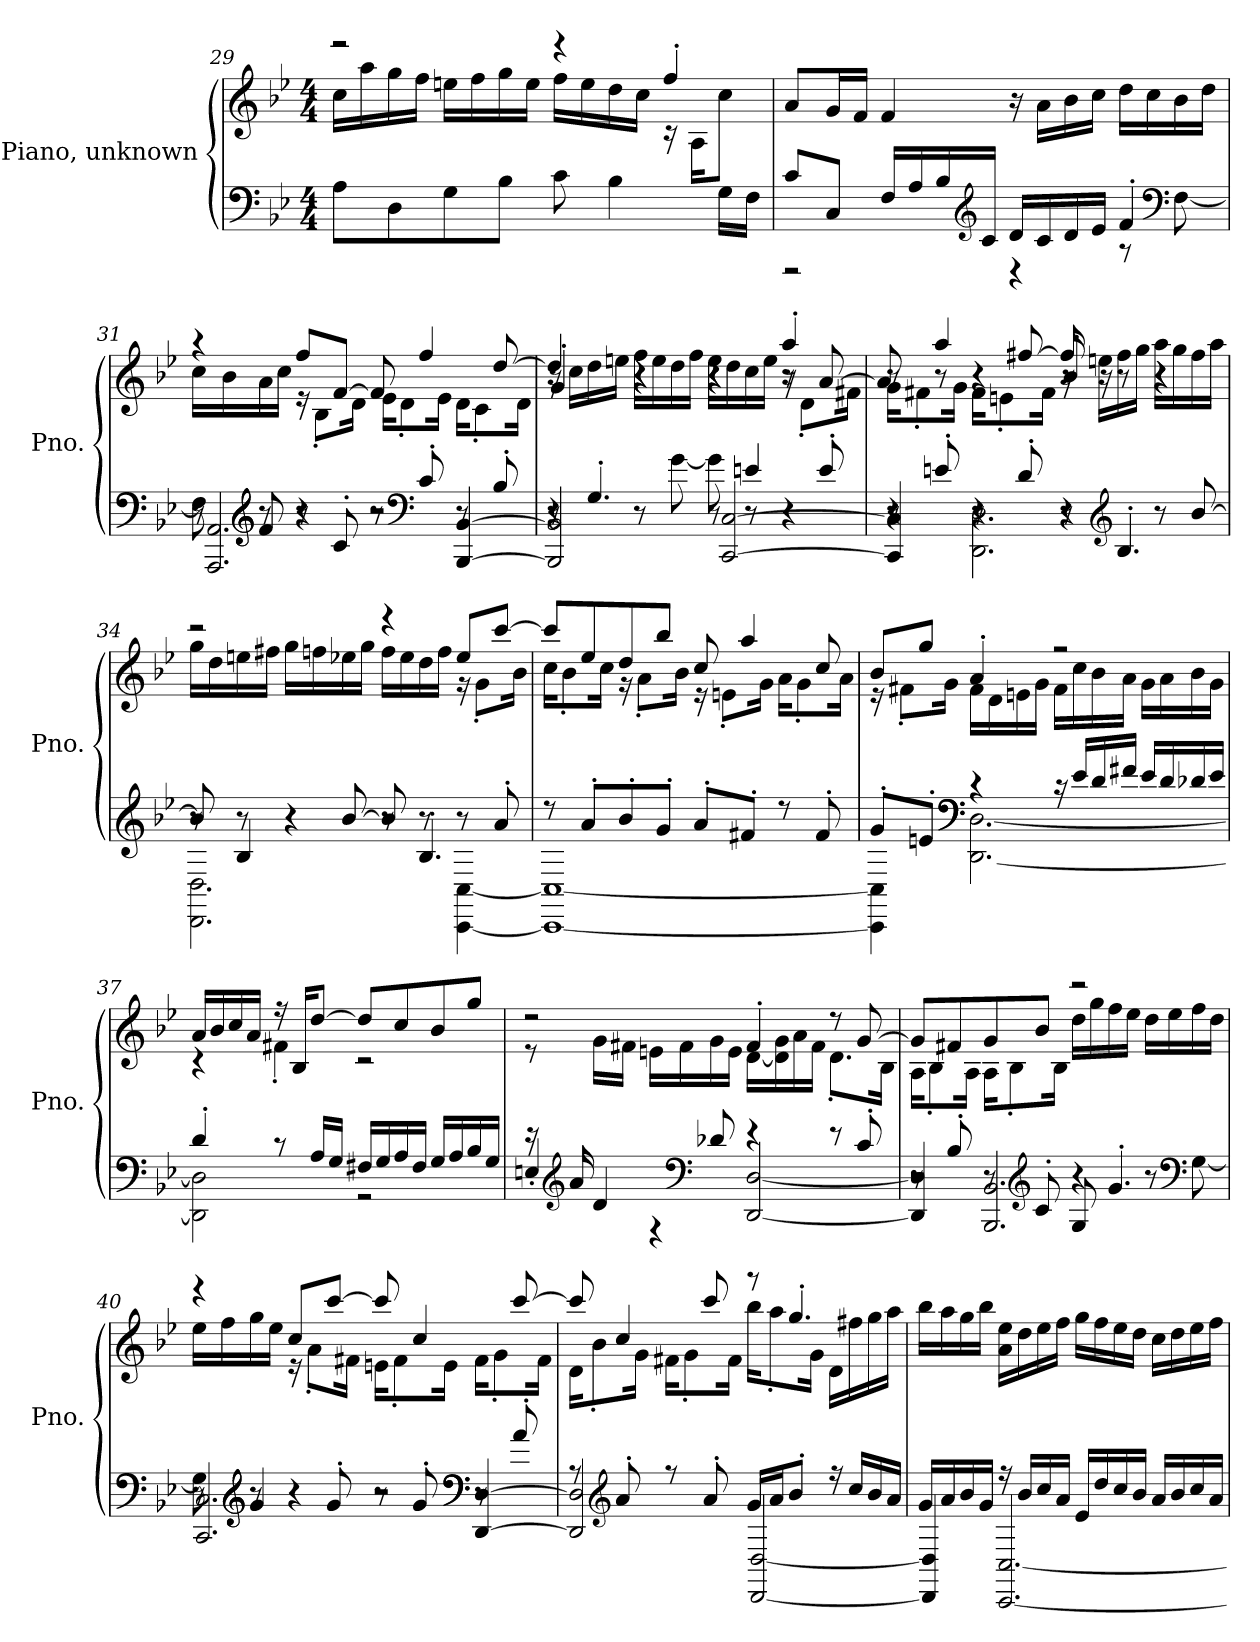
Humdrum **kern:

**kern	**kern
*part1	*part1
*staff2	*staff1
*I"Piano, unknown	*
*I'Pno.	*
!!LO:LB:g=z
*clefF4	*clefG2
*k[b-e-]	*k[b-e-]
*M4/4	*M4/4
=29	=29
*	*^
8A\L	2r	16cc\LL
.	.	16aa\
8D\	.	16gg\
.	.	16ff\JJ
8G\	.	16een\LL
.	.	16ff\
8B-\J	.	16gg\
.	.	16ee\JJ
8c\	4r	16ff\LL
.	.	16ee\
4B-\	.	16dd\
.	.	16cc\JJ
.	4ff'/	16r
.	.	16A\KL
16G\LL	.	8cc\J
16F\JJ	.	.
*	*v	*v
=30	=30
*^	*
8c/L	2r	8a/L
8C/J	.	16g/L
.	.	16f/JJ
16F/LL	.	4f/
16A/	.	.
16B-/	.	.
*clefG2	*	*
16c/JJ	.	.
16d/LL	4r	16r
16c/	.	16a\LL
16d/	.	16b-\
16e-/JJ	.	16cc\JJ
4f'/	8r	16dd\LL
.	.	16cc\
*clefF4	*	*
.	[8F\	16b-\
.	.	16dd\JJ
!!LO:LB:g=z
=31	=31	=31
*	*^	*^
8r	8F\]	2.AAA/ 2.AA/	4r	16cc\LL
.	.	.	.	16b-\
*clefG2	*	*	*	*
8f/	8r	.	.	16a\
.	.	.	.	16cc\JJ
8r	4r	.	8ff/L	16r
.	.	.	.	8B-'\L
8c'/	.	.	[8f/J	.
.	.	.	.	16d\Jk
8r	2r	.	8f/]	16e-\KL
.	.	.	.	8d'\
*clefF4	*	*	*	*
8c'/	.	.	4ff/	.
.	.	.	.	16e-\Jk
8r	.	[4BBB-/ [4BB-/	.	16d\KL
.	.	.	.	8c'\
8B-'/	.	.	[8dd/	.
.	.	.	.	16d\Jk
=32	=32	=32	=32	=32
*	*	*	*	*^
8r	4r	2BBB-/] 2BB-/]	4dd/]	16r	4g'/
.	.	.	.	16cc\LL	.
4.G'/	.	.	.	16dd\	.
.	.	.	.	16een\JJ	.
.	8r	.	4r	16ff\LL	4r
.	.	.	.	16ee\	.
.	[8g\	.	.	16dd\	.
.	.	.	.	16ff\JJ	.
8r	8g\]	[2CC/ [2C/	4r	16ee\LL	4r
.	.	.	.	16dd\	.
4en/	8r	.	.	16cc\	.
.	.	.	.	16ee\JJ	.
.	4r	.	4aa'/	16r	8r
.	.	.	.	8d'\L	.
8e'/	.	.	.	.	[8a/
.	.	.	.	16f#X\Jk	.
!!LO:LB:g=z	!!	!!
=33	=33	=33	=33	=33	=33
8r	4r	4CC/] 4C/]	8r	16g\KL	8a/]
.	.	.	.	8f#X'\	.
8en'/	.	.	4aa/	.	8r
.	.	.	.	16g\Jk	.
8r	2.DD\ 2.D\	4r	.	16f#\KL	4r
.	.	.	.	8en'\	.
8d'/	.	.	[8ff#X/	.	.
.	.	.	.	16f#\Jk	.
8r	.	4r	16ff#/]	16r	4b-'/
.	.	.	16r	16een\LL	.
*clefG2	*	*	*	*	*
4.B-'/	.	.	8r	16ff#\	.
.	.	.	.	16gg\JJ	.
.	.	8r	4r	16aa\LL	4r
.	.	.	.	16gg\	.
.	.	[8b-/	.	16ff#\	.
.	.	.	.	16aa\JJ	.
*	*	*	*	*v	*v
=34	=34	=34	=34	=34
8r	2.DD\ 2.D\	8b-/]	2r	16gg\LL
.	.	.	.	16dd\
4B-/	.	8r	.	16een\
.	.	.	.	16ff#X\JJ
.	.	4r	.	16gg\LL
.	.	.	.	16ffn\
[8b-/	.	.	.	16ee-X\
.	.	.	.	16gg\JJ
8b-/]	.	8r	4r	16ff\LL
.	.	.	.	16ee-\
8r	.	4.B-'/	.	16dd\
.	.	.	.	16ff\JJ
8r	[4CC\ [4C\	.	8ee-/L	16r
.	.	.	.	8g'\L
8a'/	.	.	[8ccc/J	.
.	.	.	.	16b-\Jk
*	*v	*v	*	*
!!LO:LB:g=z	!!
=35	=35	=35	=35
8r	1CC_ 1C_	8ccc/L]	16cc\KL
.	.	.	8b-'\
8a'/L	.	8ee-/	.
.	.	.	16cc\Jk
8b-'/	.	8dd/	16r
.	.	.	8a'\L
8g'/J	.	8bb-/J	.
.	.	.	16b-\Jk
8a'/L	.	8cc/	16r
.	.	.	8en'\L
8f#X'/J	.	4aa/	.
.	.	.	16g\Jk
8r	.	.	16a\KL
.	.	.	8g'\
8f#'/	.	8cc/	.
.	.	.	16a\Jk
=36	=36	=36	=36
8g'/L	4CC\] 4C\]	8b-/L	16r
.	.	.	8f#X'\L
8en'/J	.	8gg/J	.
.	.	.	16g\Jk
*clefF4	*	*	*
4r	[2.DD\ [2.D\	4a'/	16f#\LL
.	.	.	16d\
.	.	.	16en\
.	.	.	16g\JJ
16r	.	2r	16f#\LL
16e/LL	.	.	16cc\
16d/	.	.	16b-\
16f#X/JJ	.	.	16a\JJ
16e/LL	.	.	16g\LL
16d/	.	.	16a\
16d-X/	.	.	16b-\
16e/JJ	.	.	16g\JJ
!!LO:PB:g=z	!!
=37	=37	=37	=37
4d'/	2DD\] 2D\]	16a/LL	4r
.	.	16b-/	.
.	.	16cc/	.
.	.	16a/JJ	.
8r	.	16r	4f#X'\
.	.	16B-/KL	.
16A/LL	.	[8dd/J	.
16G/JJ	.	.	.
16F#X/LL	2r	8dd/L]	2r
16G/	.	.	.
16A/	.	8cc/	.
16F#/JJ	.	.	.
16G/LL	.	8b-/	.
16A/	.	.	.
16B-/	.	8gg/J	.
16G/JJ	.	.	.
=38	=38	=38	=38
16r	4En'/	2r	8r
*clefG2	*	*	*
16a/	.	.	.
4d/	.	.	16g\LL
.	.	.	16f#X\JJ
.	4r	.	16en\LL
.	.	.	16f#\
*clefF4	*	*	*
8d-X/	.	.	16g\
.	.	.	16e\JJ
4r	[2DD/ [2D/	4f#'/	[16d\LL
.	.	.	16d\] 16g\
.	.	.	16a\
.	.	.	16f#\JJ
8r	.	8r	8.d'\L
8c'/	.	[8g/	.
.	.	.	16B-\Jk
!!LO:LB:g=z	!!
=39	=39	=39	=39
*	*^	*	*
8r	2r	4DD/] 4D/]	8g/L]	16A\KL
.	.	.	.	8B-'\
8B-'/	.	.	8f#X/	.
.	.	.	.	16A\Jk
8r	.	2.BBB-/ 2.BB-/	8g/	16A\KL
.	.	.	.	8B-'\
*clefG2	*	*	*	*
8c'/	.	.	8b-/J	.
.	.	.	.	16B-\Jk
8G/	4r	.	2r	16dd\LL
.	.	.	.	16gg\
4.g'/	.	.	.	16ff\
.	.	.	.	16ee-\JJ
.	8r	.	.	16dd\LL
.	.	.	.	16ee-\
*clefF4	*	*	*	*
.	[8G\	.	.	16ff\
.	.	.	.	16dd\JJ
=40	=40	=40	=40	=40
8r	8G\]	2.CC/ 2.C/	4r	16ee-\LL
.	.	.	.	16ff\
*clefG2	*	*	*	*
4g/	8r	.	.	16gg\
.	.	.	.	16ee-\JJ
.	4r	.	8cc/L	16r
.	.	.	.	8a'\L
8g'/	.	.	[8ccc/J	.
.	.	.	.	16f#X\Jk
8r	2r	.	8ccc/]	16en\KL
.	.	.	.	8f#'\
8g'/	.	.	4cc/	.
.	.	.	.	16e\Jk
*clefF4	*	*	*	*
8r	.	[4DD/ [4D/	.	16f#\KL
.	.	.	.	8g'\
8a'/	.	.	[8ccc/	.
.	.	.	.	16f#\Jk
*	*v	*v	*	*
!!LO:LB:g=z	!!
=41	=41	=41	=41
8r	2DD/] 2D/]	8ccc/]	16d\KL
.	.	.	8b-'\
*clefG2	*	*	*
8a'/	.	4cc/	.
.	.	.	16g\Jk
8r	.	.	16f#X\KL
.	.	.	8g'\
8a'/	.	8ccc/	.
.	.	.	16f#\Jk
16g/LL	[2DD/ [2D/	8r	16bb-\KL
16a/J	.	.	8aa'\
8b-'/J	.	4.gg'/	.
.	.	.	16g\Jk
16r	.	.	16d\LL
16cc/LL	.	.	16ff#X\
16b-/	.	.	16gg\
16a/JJ	.	.	16aa\JJ
*	*	*v	*v
=42	=42	=42
16g/LL	4DD/] 4D/]	16bb-\LL
16a/	.	16aa\
16b-/	.	16gg\
16g/JJ	.	16bb-\JJ
16r	[2.CC/ [2.C/	16a\ 16ee-\LL
16b-/LL	.	16dd\
16cc/	.	16ee-\
16a/JJ	.	16ff\JJ
16e-/LL	.	16gg\LL
16dd/	.	16ff\
16cc/	.	16ee-\
16b-/JJ	.	16dd\JJ
16a/LL	.	16cc\LL
16b-/	.	16dd\
16cc/	.	16ee-\
16a/JJ	.	16ff\JJ
*v	*v	*
=	=
*-	*-
